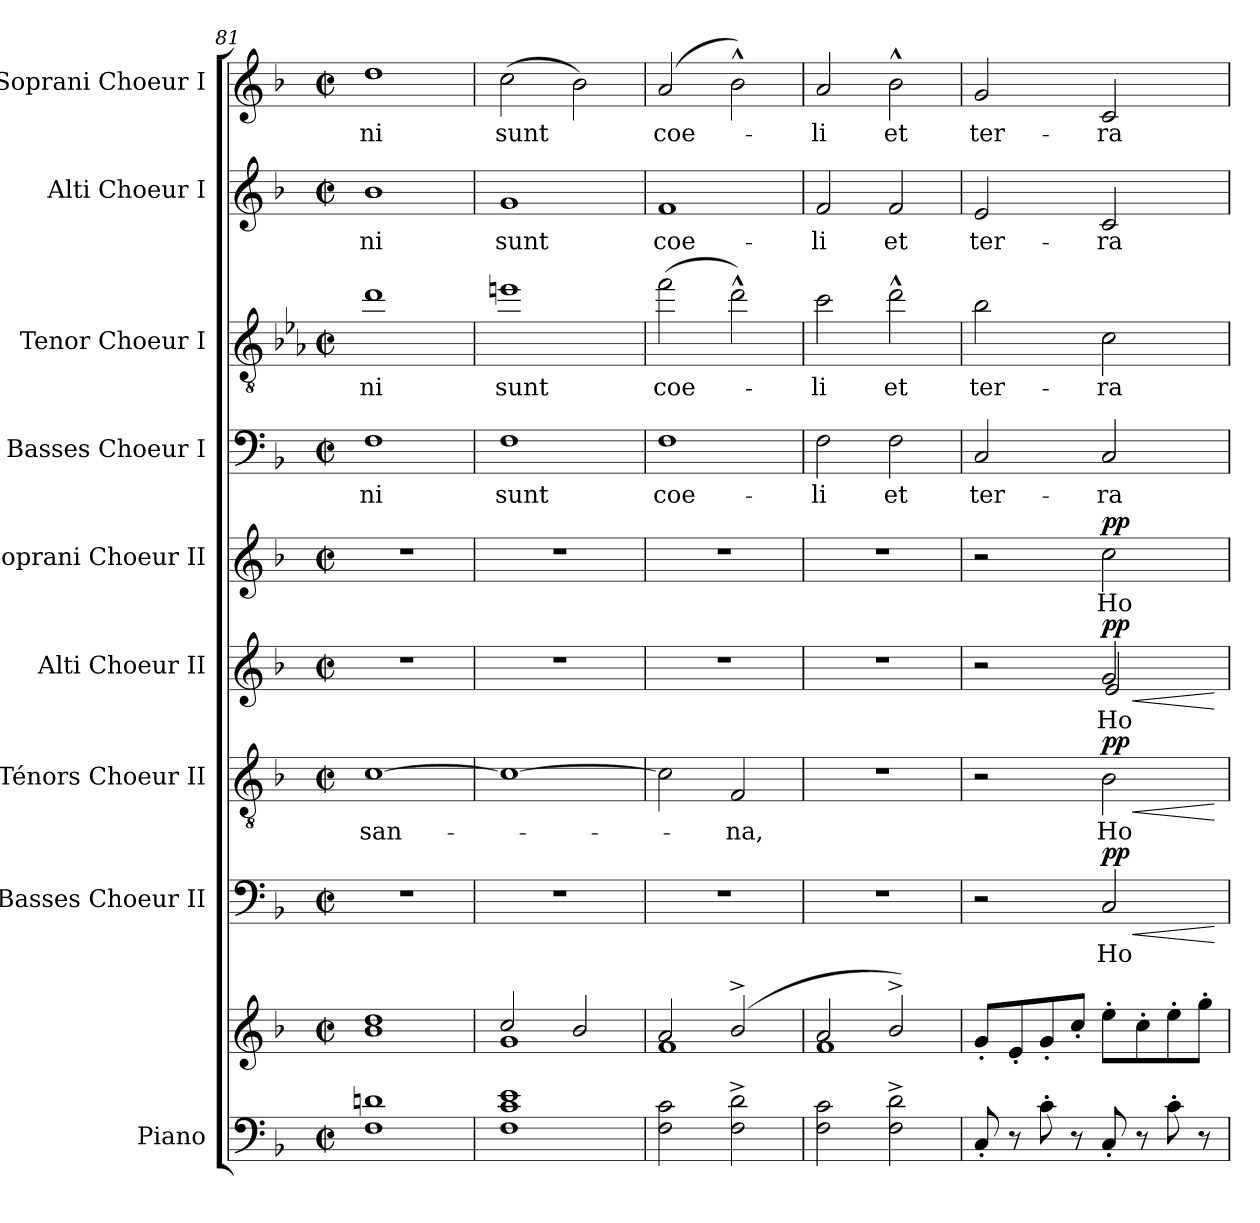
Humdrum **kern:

**kern	**kern	**kern	**text	**dynam	**kern	**text	**dynam	**kern	**text	**dynam	**kern	**text	**dynam	**kern	**text	**kern	**text	**kern	**text	**kern	**text
*part9	*part9	*part8	*part8	*part8	*part7	*part7	*part7	*part6	*part6	*part6	*part5	*part5	*part5	*part4	*part4	*part3	*part3	*part2	*part2	*part1	*part1
*staff10	*staff9	*staff8	*staff8	*staff8	*staff7	*staff7	*staff7	*staff6	*staff6	*staff6	*staff5	*staff5	*staff5	*staff4	*staff4	*staff3	*staff3	*staff2	*staff2	*staff1	*staff1
*I"Piano	*	*I"Basses Choeur II	*	*	*I"Ténors Choeur II	*	*	*I"Alti Choeur II	*	*	*I"Soprani Choeur II	*	*	*I"Basses Choeur I	*	*I"Tenor Choeur I	*	*I"Alti Choeur I	*	*I"Soprani Choeur I	*
*I'Pia.	*	*I'B.2	*	*	*I'T.2	*	*	*I'A.2	*	*	*I'S.2	*	*	*I'B.1	*	*I'T.1	*	*I'A.1	*	*I'S.1	*
*clefF4	*clefG2	*clefF4	*	*	*clefGv2	*	*	*clefG2	*	*	*clefG2	*	*	*clefF4	*	*clefGv2	*	*clefG2	*	*clefG2	*
*	*	*	*	*	*	*	*	*	*	*	*	*	*	*	*	*ITrd8c14	*	*	*	*	*
*k[b-]	*k[b-]	*k[b-]	*	*	*k[b-]	*	*	*k[b-]	*	*	*k[b-]	*	*	*k[b-]	*	*k[b-e-a-]	*	*k[b-]	*	*k[b-]	*
*M2/2	*M2/2	*M2/2	*	*	*M2/2	*	*	*M2/2	*	*	*M2/2	*	*	*M2/2	*	*M2/2	*	*M2/2	*	*M2/2	*
*met(c|)	*met(c|)	*met(c|)	*	*	*met(c|)	*	*	*met(c|)	*	*	*met(c|)	*	*	*met(c|)	*	*met(c|)	*	*met(c|)	*	*met(c|)	*
=81	=81	=81	=81	=81	=81	=81	=81	=81	=81	=81	=81	=81	=81	=81	=81	=81	=81	=81	=81	=81	=81
1F 1dn	1b- 1dd	1r	.	.	[1ci	-san-	.	1r	.	.	1r	.	.	1F	-ni	1di	-ni	1b-	-ni	1dd	-ni
=82	=82	=82	=82	=82	=82	=82	=82	=82	=82	=82	=82	=82	=82	=82	=82	=82	=82	=82	=82	=82	=82
*	*^	*	*	*	*	*	*	*	*	*	*	*	*	*	*	*	*	*	*	*	*
1F 1c 1e	2cc/	1g	1r	.	.	1ci_	.	.	1r	.	.	1r	.	.	1F	sunt	1eni	sunt	1g	sunt	(2cc\	sunt
.	2b-/	.	.	.	.	.	.	.	.	.	.	.	.	.	.	.	.	.	.	.	2b-\)	.
=83	=83	=83	=83	=83	=83	=83	=83	=83	=83	=83	=83	=83	=83	=83	=83	=83	=83	=83	=83	=83	=83	=83
2F\ 2c\	2a/	1f	1r	.	.	2ci\]	.	.	1r	.	.	1r	.	.	1F	coe-	(2fi\	coe-	1f	coe-	(2a/	coe-
2F\^ 2d\^	(2b-^/	.	.	.	.	2Fi/	-na,	.	.	.	.	.	.	.	.	.	2d^^i\)	.	.	.	2b-^^\)	.
=84	=84	=84	=84	=84	=84	=84	=84	=84	=84	=84	=84	=84	=84	=84	=84	=84	=84	=84	=84	=84	=84	=84
2F\ 2c\	2a/	1f	1r	.	.	1r	.	.	1r	.	.	1r	.	.	2F\	-li	2ci\	-li	2f/	-li	2a/	-li
2F\^ 2d\^	2b-^/)	.	.	.	.	.	.	.	.	.	.	.	.	.	2F\	et	2d^^i\	et	2f/	et	2b-^^\	et
*	*v	*v	*	*	*	*	*	*	*	*	*	*	*	*	*	*	*	*	*	*	*	*
=85	=85	=85	=85	=85	=85	=85	=85	=85	=85	=85	=85	=85	=85	=85	=85	=85	=85	=85	=85	=85	=85
*	*	*^	*	*	*^	*	*	*^	*	*	*	*	*	*	*	*	*	*	*	*	*
8C'/	8g'/L	2r	2ryy	.	.	2r	2ryy	.	.	2r	2ryy	.	.	2r	.	.	2C/	ter-	2B-i\	ter-	2e/	ter-	2g/	ter-
8r	8e'/	.	.	.	.	.	.	.	.	.	.	.	.	.	.	.	.	.	.	.	.	.	.	.
8c'\	8g'/	.	.	.	.	.	.	.	.	.	.	.	.	.	.	.	.	.	.	.	.	.	.	.
8r	8cc'/J	.	.	.	.	.	.	.	.	.	.	.	.	.	.	.	.	.	.	.	.	.	.	.
!	!	!	!	!	!LO:HP:b	!	!	!	!LO:HP:b	!	!	!	!LO:HP:b	!	!	!	!	!	!	!	!	!	!	!
!	!	!	!	!	!LO:DY:n=1:a	!	!	!	!LO:DY:n=1:a	!	!	!	!LO:DY:n=1:a	!	!	!LO:DY:a	!	!	!	!	!	!	!	!
8C'/	8ee'\L	2C/	2ryy	Ho-	< pp	2B-i\	2ryy	Ho-	< pp	2g/	2e/	Ho-	< pp	2cc\	Ho-	pp	2C/	-ra	2Ci\	-ra	2c/	-ra	2c/	-ra
8r	8cc'\	.	.	.	.	.	.	.	.	.	.	.	.	.	.	.	.	.	.	.	.	.	.	.
8c'\	8ee'\	.	.	.	.	.	.	.	.	.	.	.	.	.	.	.	.	.	.	.	.	.	.	.
8r	8gg'\J	.	.	.	.	.	.	.	.	.	.	.	.	.	.	.	.	.	.	.	.	.	.	.
*	*	*v	*v	*	*	*	*	*	*	*v	*v	*	*	*	*	*	*	*	*	*	*	*	*	*
*	*	*	*	*	*v	*v	*	*	*	*	*	*	*	*	*	*	*	*	*	*	*	*
.	.	.	.	[	.	.	[	.	.	[	.	.	.	.	.	.	.	.	.	.	.
=	=	=	=	=	=	=	=	=	=	=	=	=	=	=	=	=	=	=	=	=	=
*-	*-	*-	*-	*-	*-	*-	*-	*-	*-	*-	*-	*-	*-	*-	*-	*-	*-	*-	*-	*-	*-
